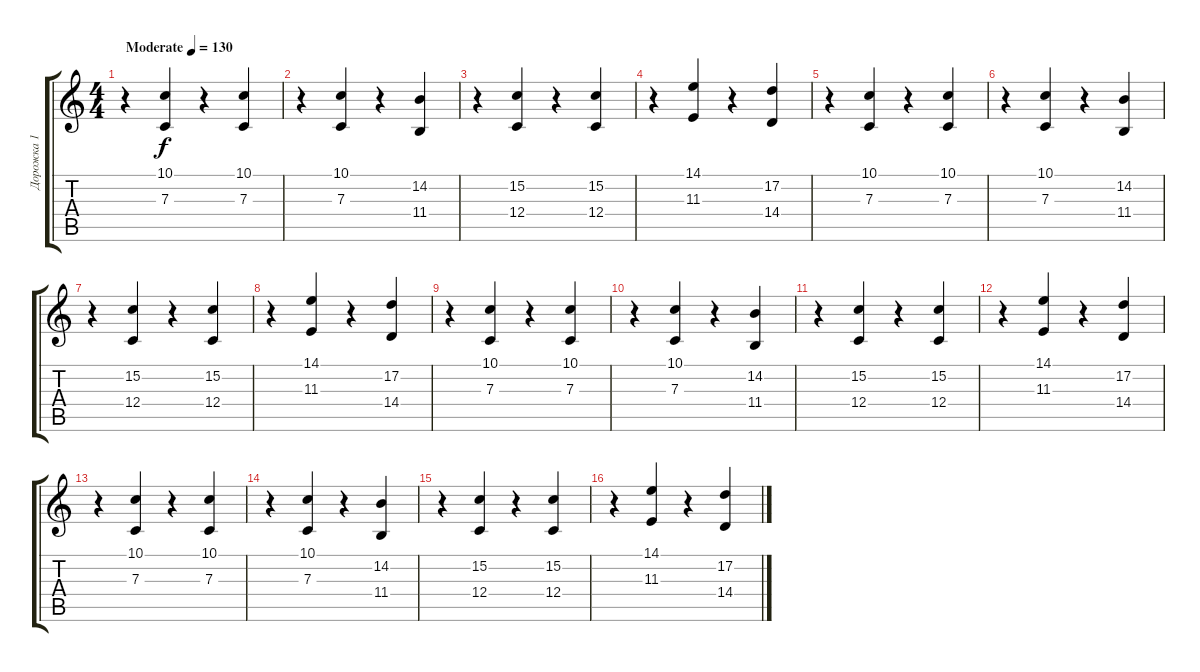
\track ("Дорожка 1" "Дорожка 1") {instrument fx1rain}
\staff {score tabs}
\tuning (D4 A3 F3 C3 G2 C2) {hide}
\ts (4 4)
\tempo (130 "Moderate")
\clef g2
\ks c
r.4{dy f instrument fx1rain} (10.1 7.3).4 r.4 (10.1 7.3).4 |
r.4 (10.1 7.3).4 r.4 (14.2 11.4).4 |
r.4 (15.2 12.4).4 r.4 (15.2 12.4).4 |
r.4 (14.1 11.3).4 r.4 (17.2 14.4).4 |
r.4 (10.1 7.3).4 r.4 (10.1 7.3).4 |
r.4 (10.1 7.3).4 r.4 (14.2 11.4).4 |
r.4 (15.2 12.4).4 r.4 (15.2 12.4).4 |
r.4 (14.1 11.3).4 r.4 (17.2 14.4).4 |
r.4 (10.1 7.3).4 r.4 (10.1 7.3).4 |
r.4 (10.1 7.3).4 r.4 (14.2 11.4).4 |
r.4 (15.2 12.4).4 r.4 (15.2 12.4).4 |
r.4 (14.1 11.3).4 r.4 (17.2 14.4).4 |
r.4 (10.1 7.3).4 r.4 (10.1 7.3).4 |
r.4 (10.1 7.3).4 r.4 (14.2 11.4).4 |
r.4 (15.2 12.4).4 r.4 (15.2 12.4).4 |
r.4 (14.1 11.3).4 r.4 (17.2 14.4).4
